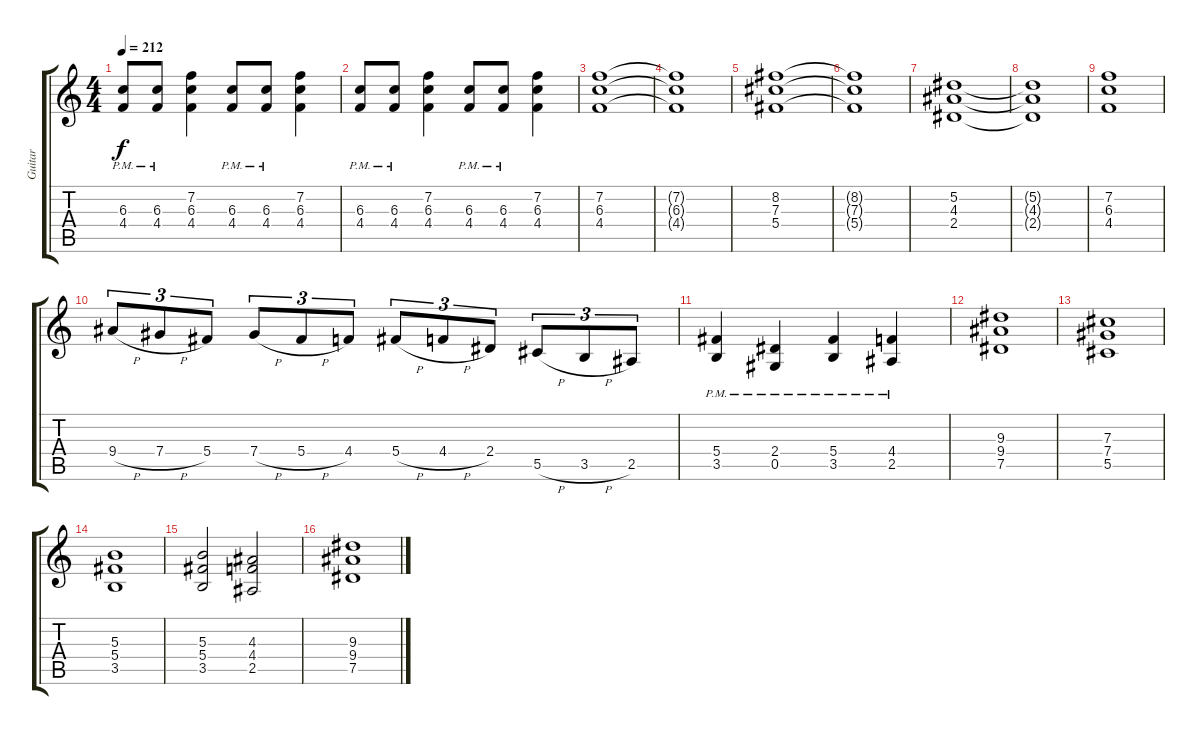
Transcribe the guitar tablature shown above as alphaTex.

\track ("Guitar" "Guitar") {instrument distortionguitar}
\staff {score tabs}
\tuning (Eb4 Bb3 Gb3 Db3 Ab2 Eb2) {hide}
\ts (4 4)
\tempo 212
\clef g2
\ks c
(6.3 4.4{pm}).8{dy f} (6.3 4.4{pm}).8 (7.2 6.3 4.4).4 (6.3 4.4{pm}).8 (6.3 4.4{pm}).8 (7.2 6.3 4.4).4 |
(6.3 4.4{pm}).8 (6.3 4.4{pm}).8 (7.2 6.3 4.4).4 (6.3 4.4{pm}).8 (6.3 4.4{pm}).8 (7.2 6.3 4.4).4 |
(7.2 6.3 4.4).1 |
(7.2{t} 6.3{t} 4.4{t}).1 |
(8.2 7.3 5.4).1 |
(8.2{t} 7.3{t} 5.4{t}).1 |
(5.2 4.3 2.4).1 |
(5.2{t} 4.3{t} 2.4{t}).1 |
(7.2 6.3 4.4).1 |
9.4{h}.8{tu (3 2)} 7.4{h}.8{tu (3 2)} 5.4.8{tu (3 2)} 7.4{h}.8{tu (3 2)} 5.4{h}.8{tu (3 2)} 4.4.8{tu (3 2)} 5.4{h}.8{tu (3 2)} 4.4{h}.8{tu (3 2)} 2.4.8{tu (3 2)} 5.5{h}.8{tu (3 2)} 3.5{h}.8{tu (3 2)} 2.5.8{tu (3 2)} |
(5.4{pm} 3.5).4 (2.4{pm} 0.5).4 (5.4{pm} 3.5).4 (4.4{pm} 2.5).4 |
(9.3 9.4 7.5).1 |
(7.3 7.4 5.5).1 |
(5.3 5.4 3.5).1 |
(5.3 5.4 3.5).2 (4.3 4.4 2.5).2 |
(9.3 9.4 7.5).1
